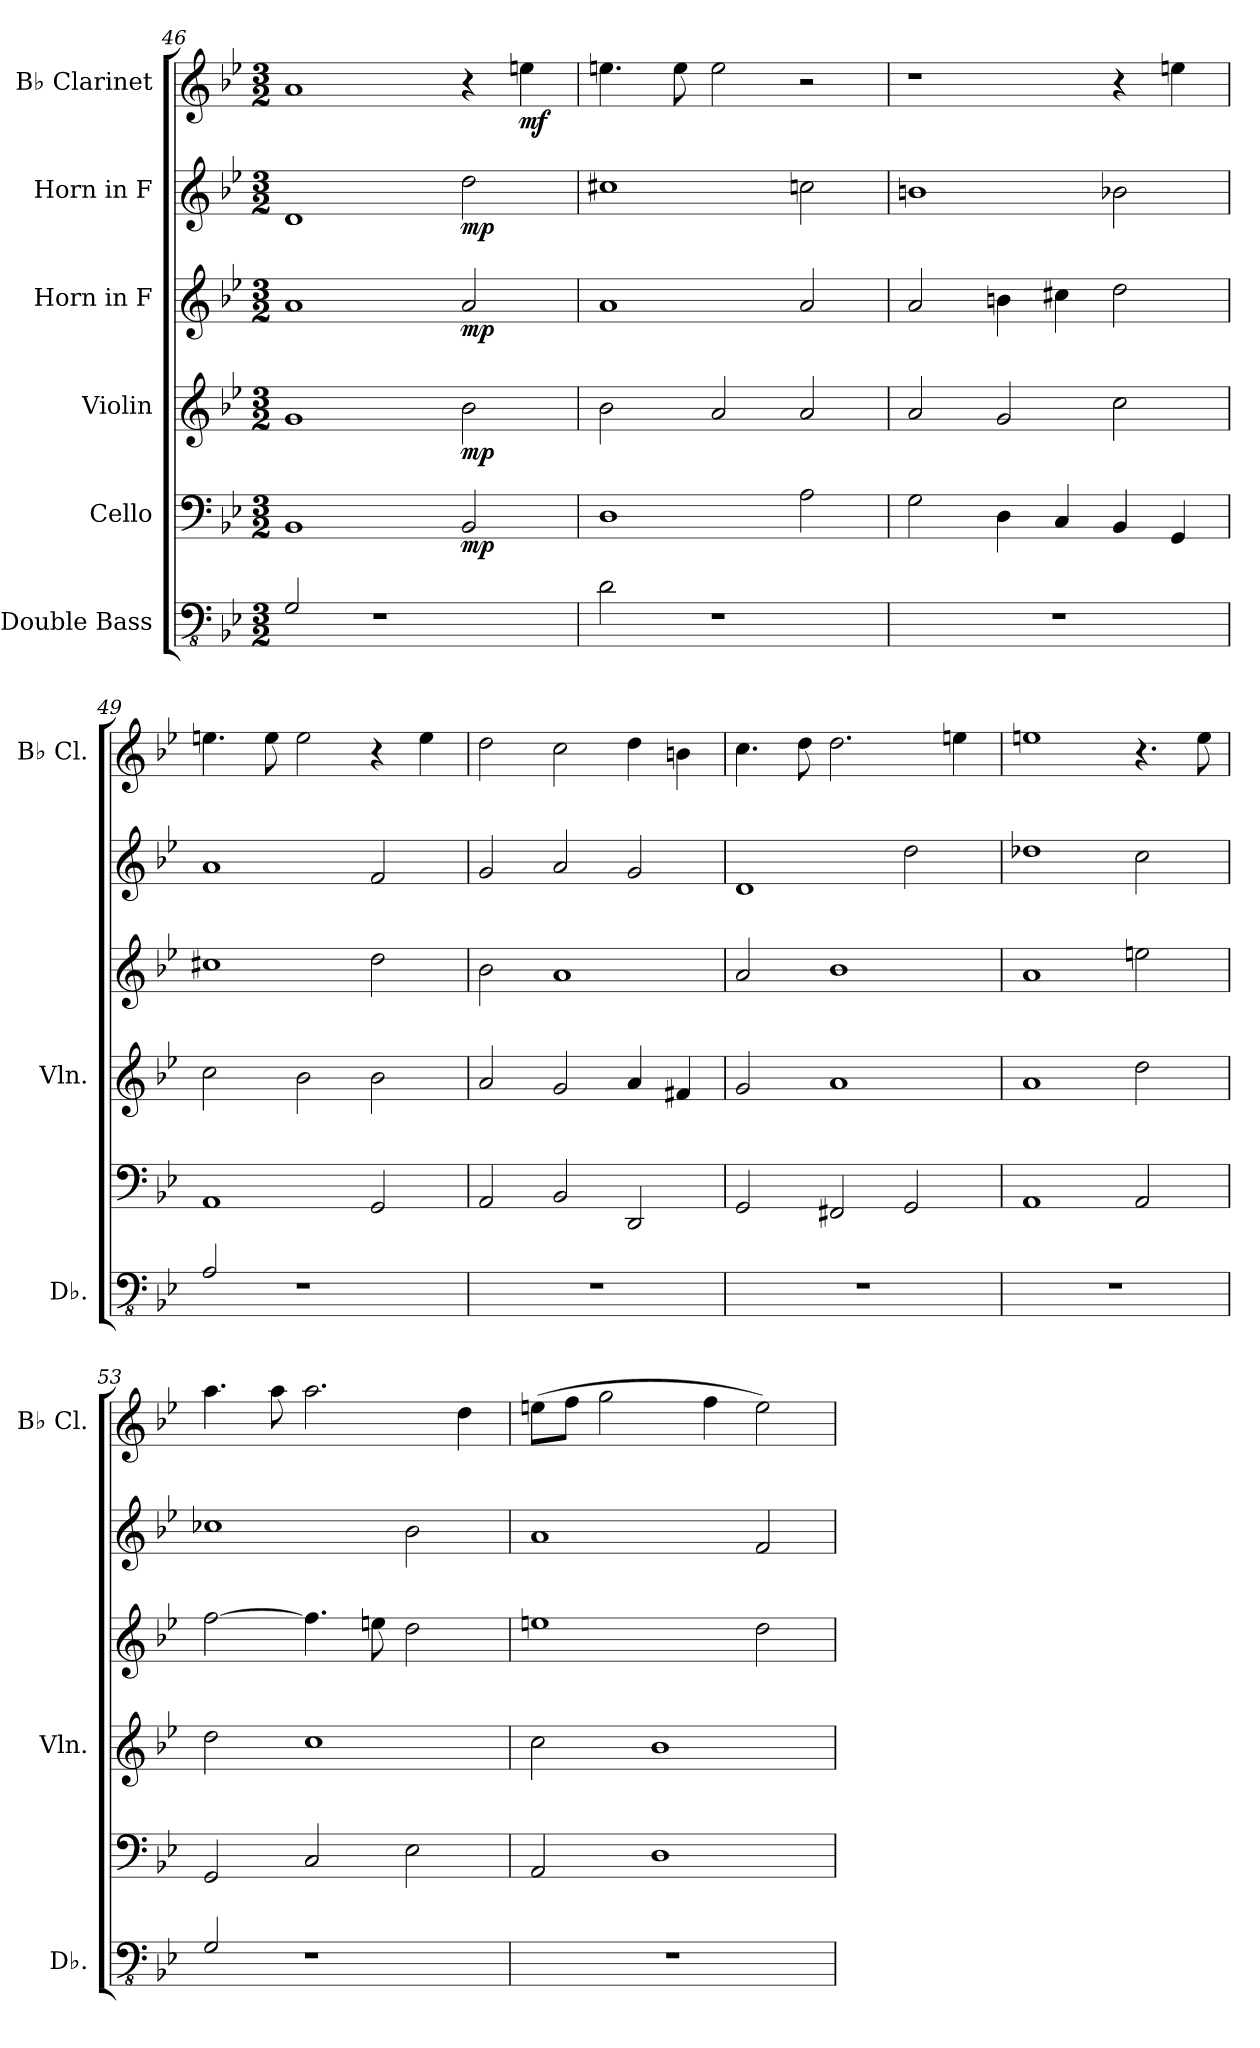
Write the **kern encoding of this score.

**kern	**kern	**dynam	**kern	**dynam	**kern	**dynam	**kern	**dynam	**kern	**dynam
*part6	*part5	*part5	*part4	*part4	*part3	*part3	*part2	*part2	*part1	*part1
*staff6	*staff5	*staff5	*staff4	*staff4	*staff3	*staff3	*staff2	*staff2	*staff1	*staff1
*I"Double Bass	*I"Cello	*	*I"Violin	*	*I"Horn in F	*	*I"Horn in F	*	*I"B♭ Clarinet	*
*I'Db.	*	*	*I'Vln.	*	*	*	*	*	*I'B♭ Cl.	*
!!LO:PB:g=z
*clefFv4	*clefF4	*	*clefG2	*	*clefG2	*	*clefG2	*	*clefG2	*
*ITrd7c12	*	*	*	*	*ITrd4c7	*	*ITrd4c7	*	*ITrd1c2	*
*k[b-e-]	*k[b-e-]	*	*k[b-e-]	*	*k[b-e-a-]	*	*k[b-e-a-]	*	*k[b-e-a-d-]	*
*M3/2	*M3/2	*	*M3/2	*	*M3/2	*	*M3/2	*	*M3/2	*
=46	=46	=46	=46	=46	=46	=46	=46	=46	=46	=46
2GGG/	1BB-	.	1g	.	1d	.	1G	.	1g	.
1r	.	.	.	.	.	.	.	.	.	.
!	!	!LO:DY:b	!	!LO:DY:b	!	!LO:DY:b	!	!LO:DY:b	!	!
.	2BB-/	mp	2b-\	mp	2d/	mp	2g\	mp	4r	.
!	!	!	!	!	!	!	!	!	!	!LO:DY:b
.	.	.	.	.	.	.	.	.	4ddn\	mf
=47	=47	=47	=47	=47	=47	=47	=47	=47	=47	=47
2DD\	1D	.	2b-\	.	1d	.	1f#X	.	4.ddn\	.
.	.	.	.	.	.	.	.	.	8dd\	.
1r	.	.	2a/	.	.	.	.	.	2dd\	.
.	2A\	.	2a/	.	2d/	.	2fn\	.	2r	.
=48	=48	=48	=48	=48	=48	=48	=48	=48	=48	=48
1.r	2G\	.	2a/	.	2d/	.	1en	.	1r	.
.	4D\	.	2g/	.	4en\	.	.	.	.	.
.	4C/	.	.	.	4f#X\	.	.	.	.	.
.	4BB-/	.	2cc\	.	2g\	.	2e-X\	.	4r	.
.	4GG/	.	.	.	.	.	.	.	4ddn\	.
=49	=49	=49	=49	=49	=49	=49	=49	=49	=49	=49
2AAA/	1AA	.	2cc\	.	1f#X	.	1d	.	4.ddn\	.
.	.	.	.	.	.	.	.	.	8dd\	.
1r	.	.	2b-\	.	.	.	.	.	2dd\	.
.	2GG/	.	2b-\	.	2g\	.	2B-/	.	4r	.
.	.	.	.	.	.	.	.	.	4dd\	.
=50	=50	=50	=50	=50	=50	=50	=50	=50	=50	=50
1.r	2AA/	.	2a/	.	2e-\	.	2c/	.	2cc\	.
.	2BB-/	.	2g/	.	1d	.	2d/	.	2b-\	.
.	2DD/	.	4a/	.	.	.	2c/	.	4cc\	.
.	.	.	4f#X/	.	.	.	.	.	4an\	.
=51	=51	=51	=51	=51	=51	=51	=51	=51	=51	=51
1.r	2GG/	.	2g/	.	2d/	.	1G	.	4.b-\	.
.	.	.	.	.	.	.	.	.	8cc\	.
.	2FF#X/	.	1a	.	1e-	.	.	.	2.cc\	.
.	2GG/	.	.	.	.	.	2g\	.	.	.
.	.	.	.	.	.	.	.	.	4ddn\	.
=52	=52	=52	=52	=52	=52	=52	=52	=52	=52	=52
1.r	1AA	.	1a	.	1d	.	1g-X	.	1ddn	.
.	2AA/	.	2dd\	.	2an\	.	2f\	.	4.r	.
.	.	.	.	.	.	.	.	.	8dd\	.
!!LO:LB:g=z
=53	=53	=53	=53	=53	=53	=53	=53	=53	=53	=53
2GGG/	2GG/	.	2dd\	.	[2b-\	.	1f-X	.	4.gg\	.
.	.	.	.	.	.	.	.	.	8gg\	.
1r	2C/	.	1cc	.	4.b-\]	.	.	.	2.gg\	.
.	.	.	.	.	8an\	.	.	.	.	.
.	2E-\	.	.	.	2g\	.	2e-\	.	.	.
.	.	.	.	.	.	.	.	.	4cc\	.
=54	=54	=54	=54	=54	=54	=54	=54	=54	=54	=54
1.r	2AA/	.	2cc\	.	1an	.	1d	.	(8ddn\L	.
.	.	.	.	.	.	.	.	.	8ee-\J	.
.	.	.	.	.	.	.	.	.	2ff\	.
.	1D	.	1b-	.	.	.	.	.	.	.
.	.	.	.	.	.	.	.	.	4ee-\	.
.	.	.	.	.	2g\	.	2B-/	.	2dd\)	.
=	=	=	=	=	=	=	=	=	=	=
*-	*-	*-	*-	*-	*-	*-	*-	*-	*-	*-
